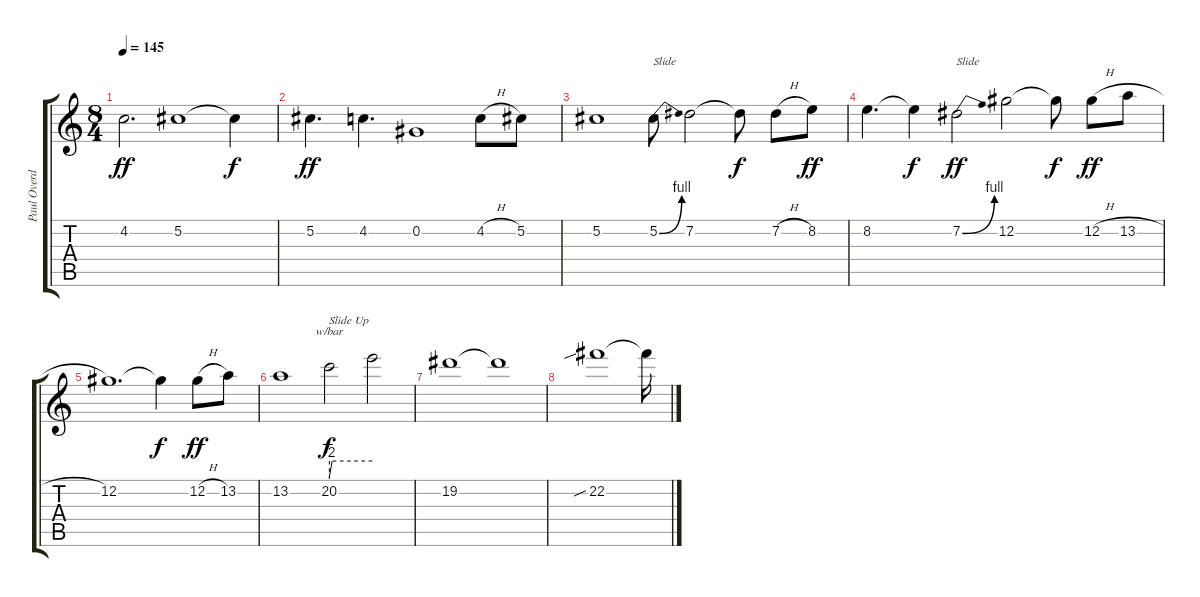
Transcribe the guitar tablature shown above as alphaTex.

\track ("Paul Overdub" "Paul Overd") {instrument overdrivenguitar}
\staff {score tabs}
\tuning (Db4 Ab3 E3 B2 Gb2 Db2) {hide}
\ts (8 4)
\tempo 145
\clef g2
\ks c
4.2.2{d dy ff} 5.2.1 5.2{t}.4{dy f} |
5.2.4{d dy ff} 4.2.4{d} 0.2.1 4.2{h}.8 5.2.8 |
5.2.1 5.2{be (bend 0 0 60 4)}.8{txt "Slide"} 7.2.2 7.2{t}.8{dy f} 7.2{h}.8 8.2.8{dy ff} |
8.2.4{d} 8.2{t}.4{dy f} 7.2{be (bend 0 0 60 4)}.2{txt "Slide" dy ff} 12.2.2 12.2{t}.8{dy f} 12.2{h}.8{dy ff} 13.2{h}.8 |
12.2.1{d} 12.2{t}.4{dy f} 12.2{h}.8{dy ff} 13.2.8 |
13.2.1 20.2.2{tbe (custom default 0 -8 4 0 30 0 60 0) txt "Slide Up" dy f} 20.2{t}.2 |
19.2.1 19.2{t}.1 |
22.2{sib}.1 22.2{t}.16
